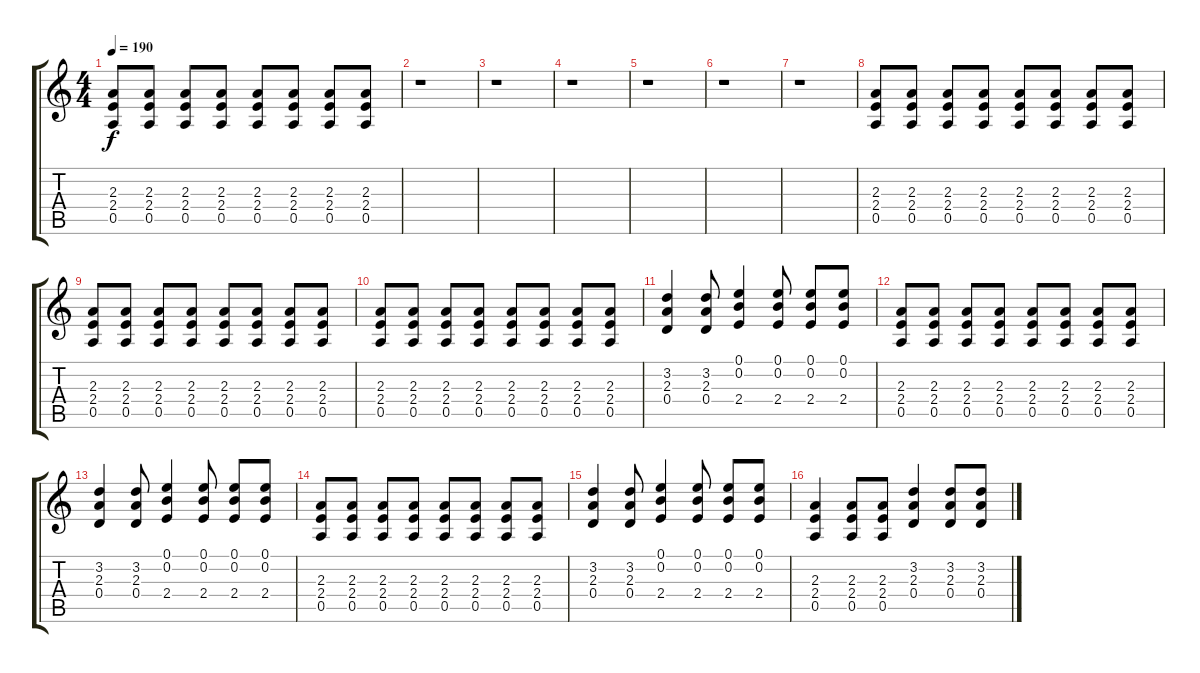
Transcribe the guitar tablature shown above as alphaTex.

\track "" {instrument distortionguitar}
\staff {score tabs}
\tuning (E4 B3 G3 D3 A2 E2) {hide}
\ts (4 4)
\tempo 190
\clef g2
\ks c
(2.3 2.4 0.5).8{dy f} (2.3 2.4 0.5).8 (2.3 2.4 0.5).8 (2.3 2.4 0.5).8 (2.3 2.4 0.5).8 (2.3 2.4 0.5).8 (2.3 2.4 0.5).8 (2.3 2.4 0.5).8 |
r.1 |
r.1 |
r.1 |
r.1 |
r.1 |
r.1 |
(2.3 2.4 0.5).8 (2.3 2.4 0.5).8 (2.3 2.4 0.5).8 (2.3 2.4 0.5).8 (2.3 2.4 0.5).8 (2.3 2.4 0.5).8 (2.3 2.4 0.5).8 (2.3 2.4 0.5).8 |
(2.3 2.4 0.5).8 (2.3 2.4 0.5).8 (2.3 2.4 0.5).8 (2.3 2.4 0.5).8 (2.3 2.4 0.5).8 (2.3 2.4 0.5).8 (2.3 2.4 0.5).8 (2.3 2.4 0.5).8 |
(2.3 2.4 0.5).8 (2.3 2.4 0.5).8 (2.3 2.4 0.5).8 (2.3 2.4 0.5).8 (2.3 2.4 0.5).8 (2.3 2.4 0.5).8 (2.3 2.4 0.5).8 (2.3 2.4 0.5).8 |
(3.2 2.3 0.4).4 (3.2 2.3 0.4).8 (0.1 0.2 2.4).4 (0.1 0.2 2.4).8 (0.1 0.2 2.4).8 (0.1 0.2 2.4).8 |
(2.3 2.4 0.5).8 (2.3 2.4 0.5).8 (2.3 2.4 0.5).8 (2.3 2.4 0.5).8 (2.3 2.4 0.5).8 (2.3 2.4 0.5).8 (2.3 2.4 0.5).8 (2.3 2.4 0.5).8 |
(3.2 2.3 0.4).4 (3.2 2.3 0.4).8 (0.1 0.2 2.4).4 (0.1 0.2 2.4).8 (0.1 0.2 2.4).8 (0.1 0.2 2.4).8 |
(2.3 2.4 0.5).8 (2.3 2.4 0.5).8 (2.3 2.4 0.5).8 (2.3 2.4 0.5).8 (2.3 2.4 0.5).8 (2.3 2.4 0.5).8 (2.3 2.4 0.5).8 (2.3 2.4 0.5).8 |
(3.2 2.3 0.4).4 (3.2 2.3 0.4).8 (0.1 0.2 2.4).4 (0.1 0.2 2.4).8 (0.1 0.2 2.4).8 (0.1 0.2 2.4).8 |
(2.3 2.4 0.5).4 (2.3 2.4 0.5).8 (2.3 2.4 0.5).8 (3.2 2.3 0.4).4 (3.2 2.3 0.4).8 (3.2 2.3 0.4).8
